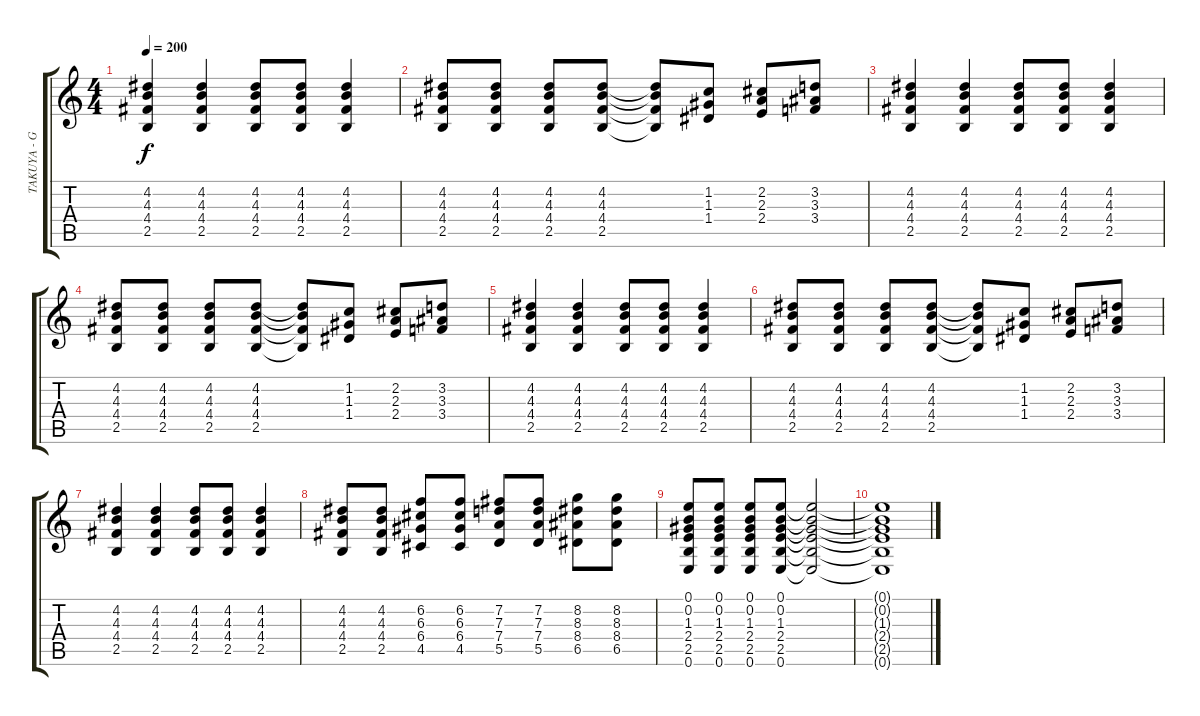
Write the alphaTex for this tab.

\track ("TAKUYA - Guitar 1" "TAKUYA - G") {instrument overdrivenguitar}
\staff {score tabs}
\tuning (E4 B3 G3 D3 A2 E2) {hide}
\ts (4 4)
\tempo 200
\clef g2
\ks c
(4.2 4.3 4.4 2.5).4{dy f} (4.2 4.3 4.4 2.5).4 (4.2 4.3 4.4 2.5).8 (4.2 4.3 4.4 2.5).8 (4.2 4.3 4.4 2.5).4 |
(4.2 4.3 4.4 2.5).8 (4.2 4.3 4.4 2.5).8 (4.2 4.3 4.4 2.5).8 (4.2 4.3 4.4 2.5).8 (4.2{t} 4.3{t} 4.4{t} 2.5{t}).8 (1.2 1.3 1.4).8 (2.2 2.3 2.4).8 (3.2 3.3 3.4).8 |
(4.2 4.3 4.4 2.5).4 (4.2 4.3 4.4 2.5).4 (4.2 4.3 4.4 2.5).8 (4.2 4.3 4.4 2.5).8 (4.2 4.3 4.4 2.5).4 |
(4.2 4.3 4.4 2.5).8 (4.2 4.3 4.4 2.5).8 (4.2 4.3 4.4 2.5).8 (4.2 4.3 4.4 2.5).8 (4.2{t} 4.3{t} 4.4{t} 2.5{t}).8 (1.2 1.3 1.4).8 (2.2 2.3 2.4).8 (3.2 3.3 3.4).8 |
(4.2 4.3 4.4 2.5).4 (4.2 4.3 4.4 2.5).4 (4.2 4.3 4.4 2.5).8 (4.2 4.3 4.4 2.5).8 (4.2 4.3 4.4 2.5).4 |
(4.2 4.3 4.4 2.5).8 (4.2 4.3 4.4 2.5).8 (4.2 4.3 4.4 2.5).8 (4.2 4.3 4.4 2.5).8 (4.2{t} 4.3{t} 4.4{t} 2.5{t}).8 (1.2 1.3 1.4).8 (2.2 2.3 2.4).8 (3.2 3.3 3.4).8 |
(4.2 4.3 4.4 2.5).4 (4.2 4.3 4.4 2.5).4 (4.2 4.3 4.4 2.5).8 (4.2 4.3 4.4 2.5).8 (4.2 4.3 4.4 2.5).4 |
(4.2 4.3 4.4 2.5).8 (4.2 4.3 4.4 2.5).8 (6.2 6.3 6.4 4.5).8 (6.2 6.3 6.4 4.5).8 (7.2 7.3 7.4 5.5).8 (7.2 7.3 7.4 5.5).8 (8.2 8.3 8.4 6.5).8 (8.2 8.3 8.4 6.5).8 |
(0.1 0.2 1.3 2.4 2.5 0.6).8 (0.1 0.2 1.3 2.4 2.5 0.6).8 (0.1 0.2 1.3 2.4 2.5 0.6).8 (0.1 0.2 1.3 2.4 2.5 0.6).8 (0.1{t} 0.2{t} 1.3{t} 2.4{t} 2.5{t} 0.6{t}).2 |
(0.1{t} 0.2{t} 1.3{t} 2.4{t} 2.5{t} 0.6{t}).1
